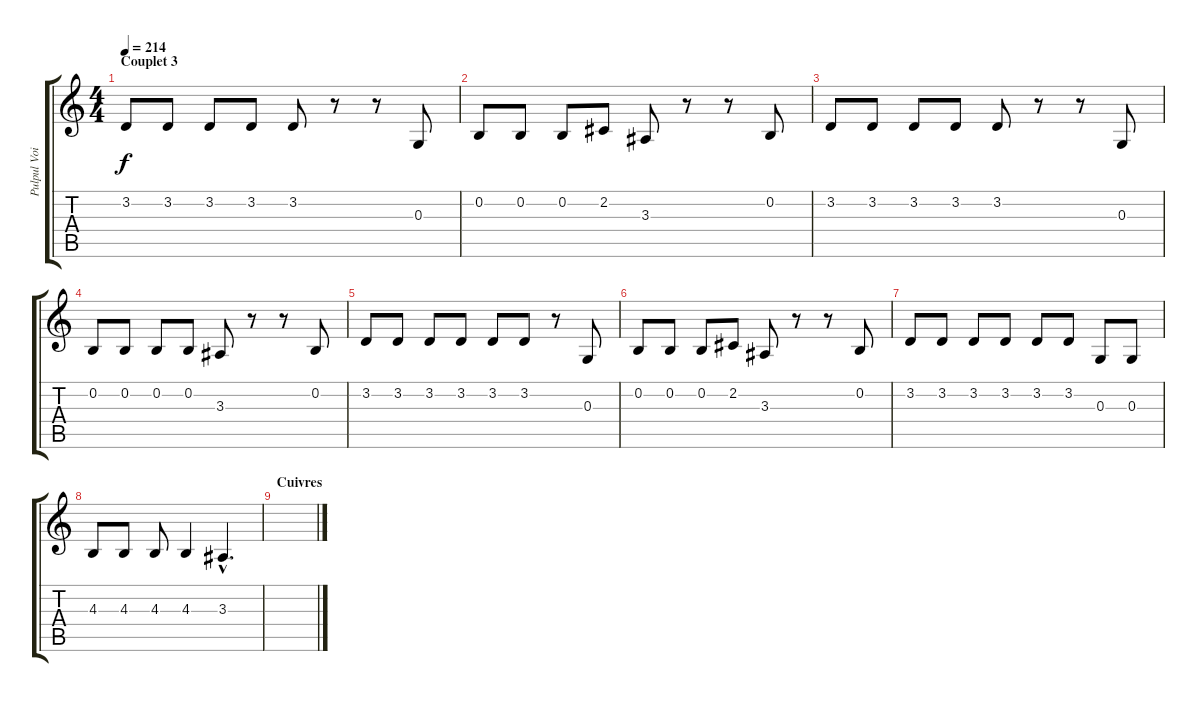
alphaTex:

\track ("Pulpul Voix" "Pulpul Voi") {instrument clarinet}
\staff {score tabs}
\tuning (E4 B3 G3 D3 A2 E2) {hide}
\ts (4 4)
\section ("" "Couplet 3")
\tempo 214
\clef g2
\ks c
3.2.8{dy f} 3.2.8 3.2.8 3.2.8 3.2.8 r.8 r.8 0.3.8 |
0.2.8 0.2.8 0.2.8 2.2.8 3.3.8 r.8 r.8 0.2.8 |
3.2.8 3.2.8 3.2.8 3.2.8 3.2.8 r.8 r.8 0.3.8 |
0.2.8 0.2.8 0.2.8 0.2.8 3.3.8 r.8 r.8 0.2.8 |
3.2.8 3.2.8 3.2.8 3.2.8 3.2.8 3.2.8 r.8 0.3.8 |
0.2.8 0.2.8 0.2.8 2.2.8 3.3.8 r.8 r.8 0.2.8 |
3.2.8 3.2.8 3.2.8 3.2.8 3.2.8 3.2.8 0.3.8 0.3.8 |
4.3.8 4.3.8 4.3.8 4.3.4 3.3{hac}.4{d} |
\section ("" "Cuivres")
